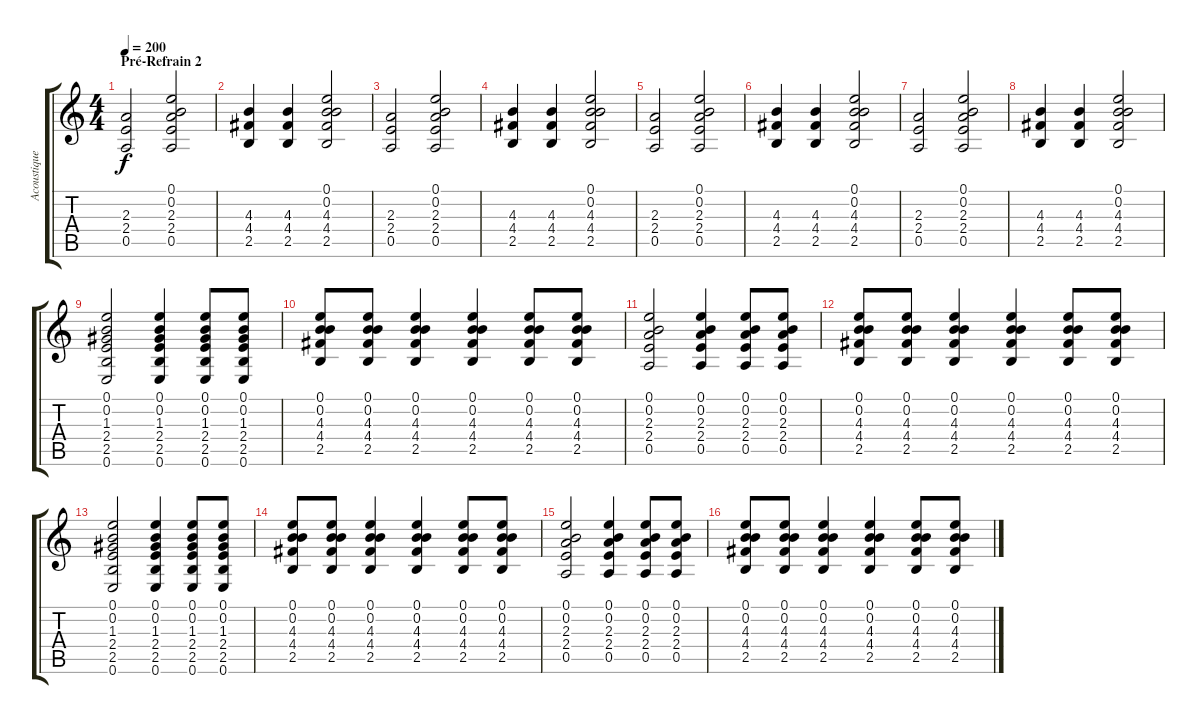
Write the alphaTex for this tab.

\track ("Acoustique milieu" "Acoustique") {instrument acousticguitarsteel}
\staff {score tabs}
\tuning (E4 B3 G3 D3 A2 E2) {hide}
\ts (4 4)
\section ("" "Pré-Refrain 2")
\tempo 200
\clef g2
\ks c
(2.3 2.4 0.5).2{dy f} (0.1 0.2 2.3 2.4 0.5).2 |
(4.3 4.4 2.5).4 (4.3 4.4 2.5).4 (0.1 0.2 4.3 4.4 2.5).2 |
(2.3 2.4 0.5).2 (0.1 0.2 2.3 2.4 0.5).2 |
(4.3 4.4 2.5).4 (4.3 4.4 2.5).4 (0.1 0.2 4.3 4.4 2.5).2 |
(2.3 2.4 0.5).2 (0.1 0.2 2.3 2.4 0.5).2 |
(4.3 4.4 2.5).4 (4.3 4.4 2.5).4 (0.1 0.2 4.3 4.4 2.5).2 |
(2.3 2.4 0.5).2 (0.1 0.2 2.3 2.4 0.5).2 |
(4.3 4.4 2.5).4 (4.3 4.4 2.5).4 (0.1 0.2 4.3 4.4 2.5).2 |
(0.1 0.2 1.3 2.4 2.5 0.6).2 (0.1 0.2 1.3 2.4 2.5 0.6).4 (0.1 0.2 1.3 2.4 2.5 0.6).8 (0.1 0.2 1.3 2.4 2.5 0.6).8 |
(0.1 0.2 4.3 4.4 2.5).8 (0.1 0.2 4.3 4.4 2.5).8 (0.1 0.2 4.3 4.4 2.5).4 (0.1 0.2 4.3 4.4 2.5).4 (0.1 0.2 4.3 4.4 2.5).8 (0.1 0.2 4.3 4.4 2.5).8 |
(0.1 0.2 2.3 2.4 0.5).2 (0.1 0.2 2.3 2.4 0.5).4 (0.1 0.2 2.3 2.4 0.5).8 (0.1 0.2 2.3 2.4 0.5).8 |
(0.1 0.2 4.3 4.4 2.5).8 (0.1 0.2 4.3 4.4 2.5).8 (0.1 0.2 4.3 4.4 2.5).4 (0.1 0.2 4.3 4.4 2.5).4 (0.1 0.2 4.3 4.4 2.5).8 (0.1 0.2 4.3 4.4 2.5).8 |
(0.1 0.2 1.3 2.4 2.5 0.6).2 (0.1 0.2 1.3 2.4 2.5 0.6).4 (0.1 0.2 1.3 2.4 2.5 0.6).8 (0.1 0.2 1.3 2.4 2.5 0.6).8 |
(0.1 0.2 4.3 4.4 2.5).8 (0.1 0.2 4.3 4.4 2.5).8 (0.1 0.2 4.3 4.4 2.5).4 (0.1 0.2 4.3 4.4 2.5).4 (0.1 0.2 4.3 4.4 2.5).8 (0.1 0.2 4.3 4.4 2.5).8 |
(0.1 0.2 2.3 2.4 0.5).2 (0.1 0.2 2.3 2.4 0.5).4 (0.1 0.2 2.3 2.4 0.5).8 (0.1 0.2 2.3 2.4 0.5).8 |
(0.1 0.2 4.3 4.4 2.5).8 (0.1 0.2 4.3 4.4 2.5).8 (0.1 0.2 4.3 4.4 2.5).4 (0.1 0.2 4.3 4.4 2.5).4 (0.1 0.2 4.3 4.4 2.5).8 (0.1 0.2 4.3 4.4 2.5).8
